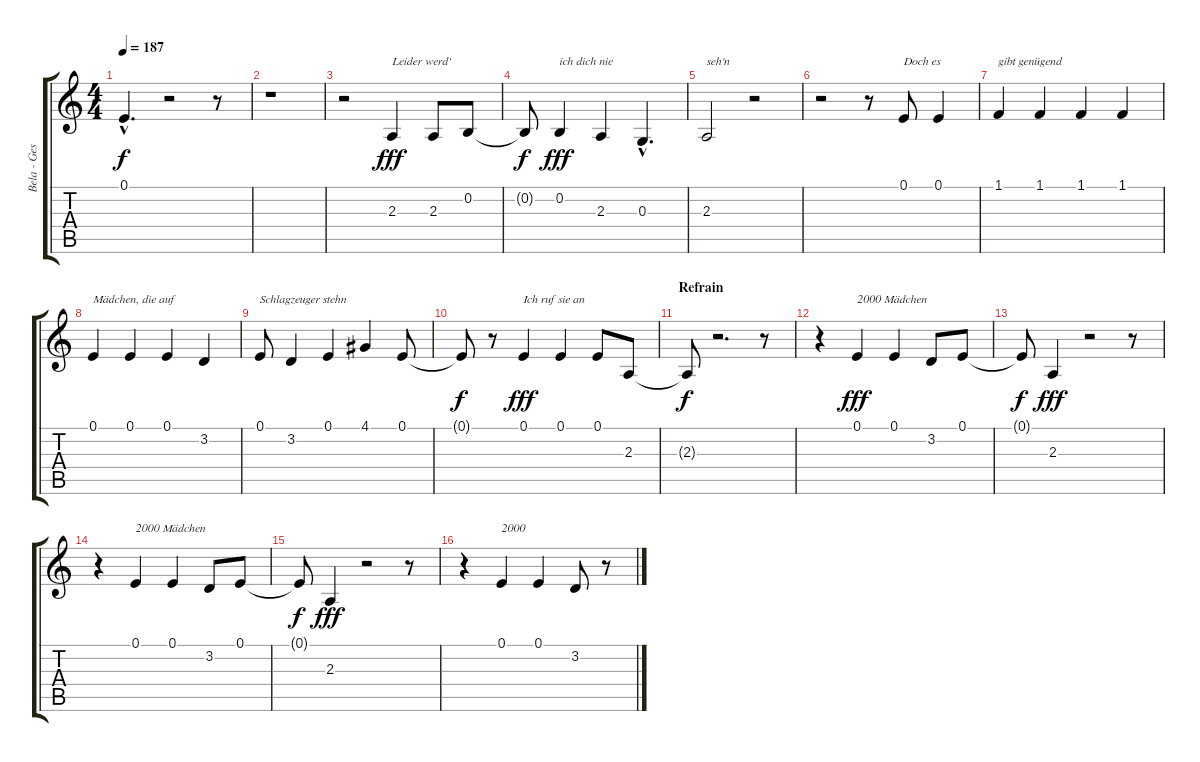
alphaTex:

\track ("Bela - Gesang" "Bela - Ges") {instrument bassoon}
\staff {score tabs}
\tuning (E4 B3 G3 D3 A2 E2) {hide}
\ts (4 4)
\tempo 187
\clef g2
\ks c
0.1{hac t}.4{d dy f} r.2 r.8 |
r.1 |
r.2 2.3.4{txt "Leider werd'" dy fff} 2.3.8 0.2.8 |
0.2{t}.8{dy f} 0.2.4{txt "ich dich nie" dy fff} 2.3.4 0.3{hac}.4{d} |
2.3.2{txt "seh'n"} r.2 |
r.2 r.8 0.1.8{txt "Doch es"} 0.1.4 |
1.1.4{txt "gibt genügend"} 1.1.4 1.1.4 1.1.4 |
0.1.4{txt "Mädchen, die auf"} 0.1.4 0.1.4 3.2.4 |
0.1.8{txt "Schlagzeuger stehn"} 3.2.4 0.1.4 4.1.4 0.1.8 |
0.1{t}.8{dy f} r.8 0.1.4{txt "Ich ruf sie an" dy fff} 0.1.4 0.1.8 2.3.8 |
\section ("" "Refrain")
2.3{t}.8{dy f} r.2{d} r.8 |
r.4 0.1.4{txt "2000 Mädchen" dy fff} 0.1.4 3.2.8 0.1.8 |
0.1{t}.8{dy f} 2.3.4{dy fff} r.2 r.8 |
r.4 0.1.4{txt "2000 Mädchen"} 0.1.4 3.2.8 0.1.8 |
0.1{t}.8{dy f} 2.3.4{dy fff} r.2 r.8 |
r.4 0.1.4{txt "2000"} 0.1.4 3.2.8 r.8
